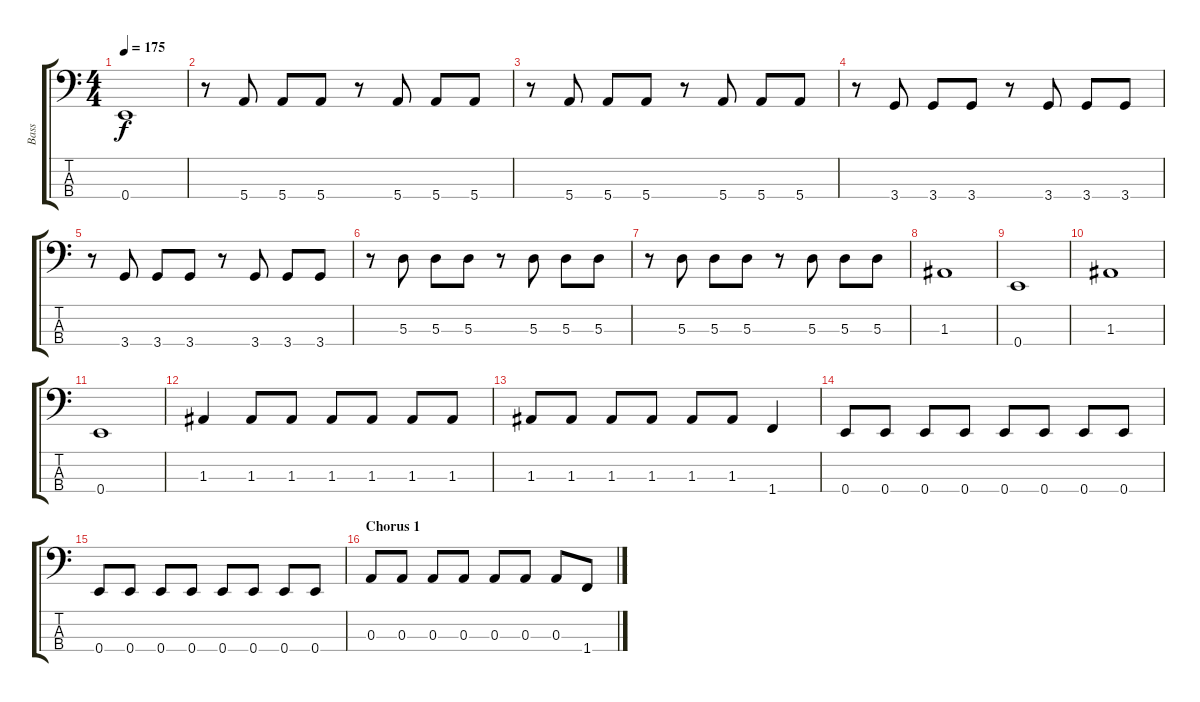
\track ("Bass" "Bass") {instrument electricbassfinger}
\staff {score tabs}
\tuning (G2 D2 A1 E1) {hide}
\ts (4 4)
\tempo 175
\clef f4
\ks c
0.4.1{dy f} |
r.8 5.4.8 5.4.8 5.4.8 r.8 5.4.8 5.4.8 5.4.8 |
r.8 5.4.8 5.4.8 5.4.8 r.8 5.4.8 5.4.8 5.4.8 |
r.8 3.4.8 3.4.8 3.4.8 r.8 3.4.8 3.4.8 3.4.8 |
r.8 3.4.8 3.4.8 3.4.8 r.8 3.4.8 3.4.8 3.4.8 |
r.8 5.3.8 5.3.8 5.3.8 r.8 5.3.8 5.3.8 5.3.8 |
r.8 5.3.8 5.3.8 5.3.8 r.8 5.3.8 5.3.8 5.3.8 |
1.3.1 |
0.4.1 |
1.3.1 |
0.4.1 |
1.3.4 1.3.8 1.3.8 1.3.8 1.3.8 1.3.8 1.3.8 |
1.3.8 1.3.8 1.3.8 1.3.8 1.3.8 1.3.8 1.4.4 |
0.4.8 0.4.8 0.4.8 0.4.8 0.4.8 0.4.8 0.4.8 0.4.8 |
0.4.8 0.4.8 0.4.8 0.4.8 0.4.8 0.4.8 0.4.8 0.4.8 |
\section ("" "Chorus 1")
0.3.8 0.3.8 0.3.8 0.3.8 0.3.8 0.3.8 0.3.8 1.4.8
